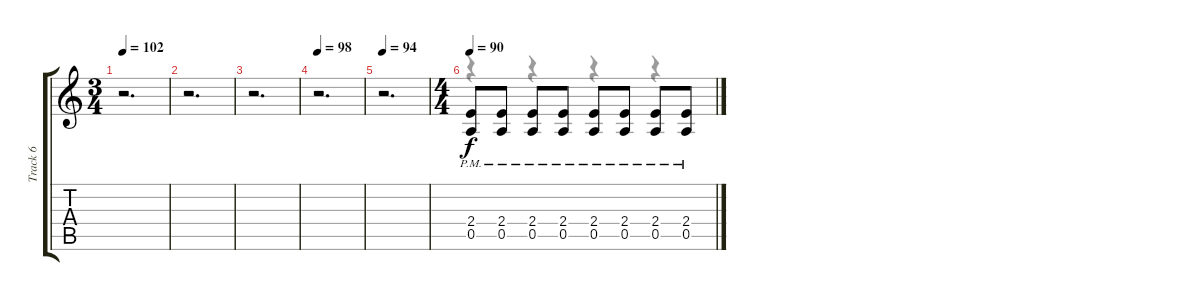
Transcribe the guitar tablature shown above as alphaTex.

\track ("Track 6" "Track 6") {instrument distortionguitar}
\staff {score tabs}
\tuning (E4 B3 G3 D3 A2 E2) {hide}
\voice
\ts (3 4)
\tempo 102
\clef g2
\ks c
r.2{d dy f} |
r.2{d} |
r.2{d} |
\tempo 98
r.2{d} |
\tempo 94
r.2{d} |
\ts (4 4)
\tempo 90
(2.4{pm} 0.5{pm}).8 (2.4{pm} 0.5{pm}).8 (2.4{pm} 0.5{pm}).8 (2.4{pm} 0.5{pm}).8 (2.4{pm} 0.5{pm}).8 (2.4{pm} 0.5{pm}).8 (2.4{pm} 0.5{pm}).8 (2.4{pm} 0.5{pm}).8
\voice
\clef g2
\ottava regular
\simile none
\ks c
|
|
|
|
|
r.4 r.4 r.4 r.4
